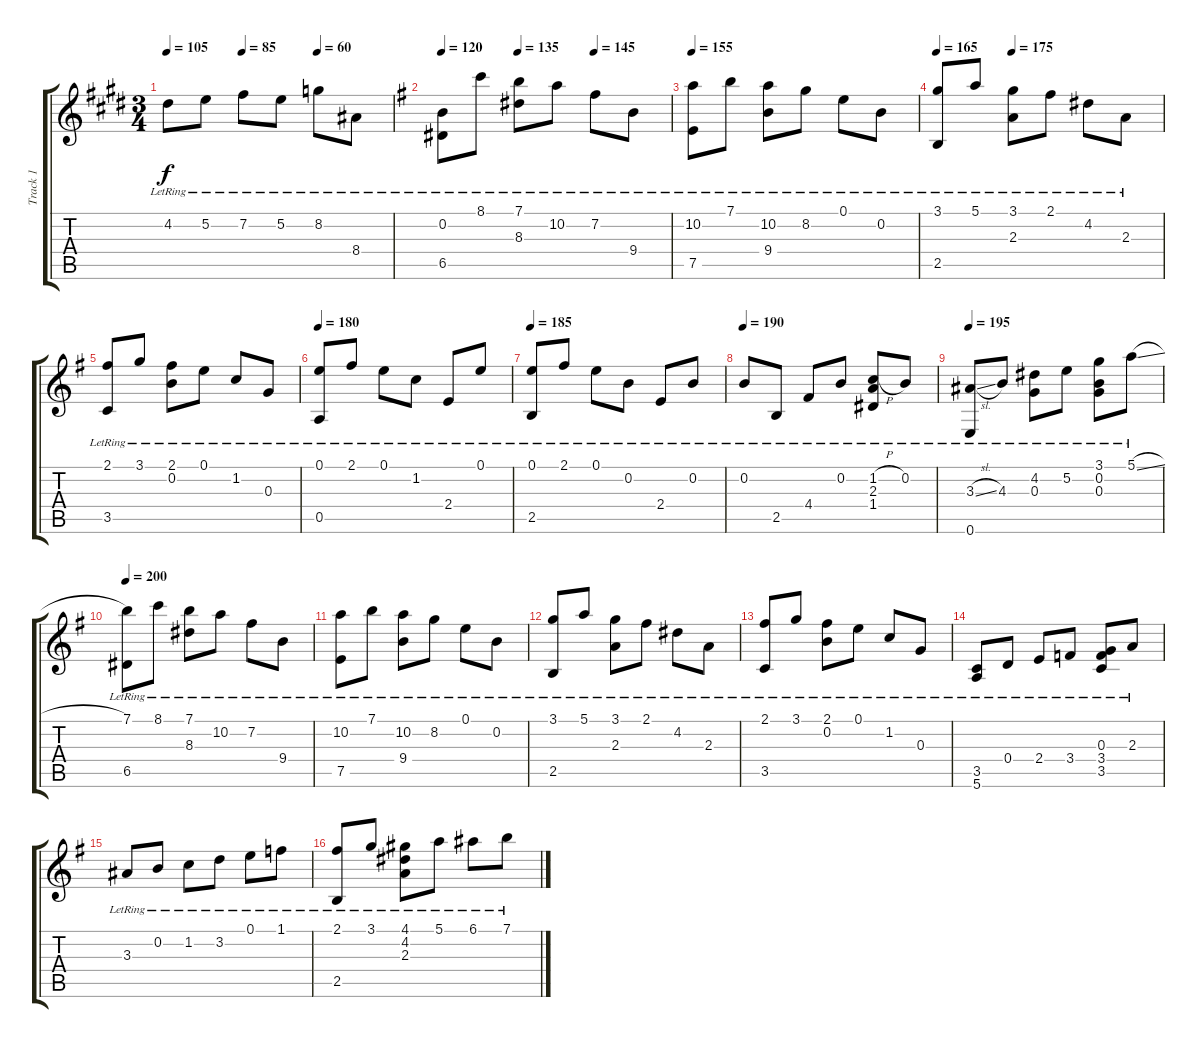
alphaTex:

\track ("Track 1" "Track 1") {instrument acousticguitarnylon}
\staff {score tabs}
\tuning (E4 B3 G3 D3 A2 E2) {hide}
\ts (3 4)
\tempo 105
\tempo (85 0.3333333333333333)
\tempo (60 0.6666666666666666)
\clef g2
\ks e
4.2{lr}.8{dy f} 5.2{lr}.8 7.2{lr}.8 5.2{lr}.8 8.2{lr}.8 8.4{lr}.8 |
\tempo 120
\tempo (135 0.3333333333333333)
\tempo (145 0.6666666666666666)
\ks eminor
(0.2{lr} 6.5{lr}).8 8.1{lr}.8 (7.1{lr} 8.3{lr}).8 10.2{lr}.8 7.2{lr}.8 9.4{lr}.8 |
\tempo 155
(10.2{lr} 7.5{lr}).8 7.1{lr}.8 (10.2{lr} 9.4{lr}).8 8.2{lr}.8 0.1{lr}.8 0.2{lr}.8 |
\tempo 165
\tempo (175 0.3333333333333333)
(3.1{lr} 2.5{lr}).8 5.1{lr}.8 (3.1{lr} 2.3{lr}).8 2.1{lr}.8 4.2{lr}.8 2.3{lr}.8 |
(2.1{lr} 3.5{lr}).8 3.1{lr}.8 (2.1{lr} 0.2{lr}).8 0.1{lr}.8 1.2{lr}.8 0.3{lr}.8 |
\tempo 180
(0.1{lr} 0.5{lr}).8 2.1{lr}.8 0.1{lr}.8 1.2{lr}.8 2.4{lr}.8 0.1{lr}.8 |
\tempo 185
(0.1{lr} 2.5{lr}).8 2.1{lr}.8 0.1{lr}.8 0.2{lr}.8 2.4{lr}.8 0.2{lr}.8 |
\tempo 190
0.2{lr}.8 2.5{lr}.8 4.4{lr}.8 0.2{lr}.8 (1.2{h lr} 2.3{lr} 1.4{lr}).8 0.2{lr}.8 |
\tempo 195
(3.3{sl lr} 0.6{lr}).8 4.3{lr}.8 (4.2{lr} 0.3{lr}).8 5.2{lr}.8 (3.1{lr} 0.2{lr} 0.3{lr}).8 5.1{sl lr}.8 |
\tempo 200
(7.1{lr} 6.5{lr}).8 8.1{lr}.8 (7.1{lr} 8.3{lr}).8 10.2{lr}.8 7.2{lr}.8 9.4{lr}.8 |
(10.2{lr} 7.5{lr}).8 7.1{lr}.8 (10.2{lr} 9.4{lr}).8 8.2{lr}.8 0.1{lr}.8 0.2{lr}.8 |
(3.1{lr} 2.5{lr}).8 5.1{lr}.8 (3.1{lr} 2.3{lr}).8 2.1{lr}.8 4.2{lr}.8 2.3{lr}.8 |
(2.1{lr} 3.5{lr}).8 3.1{lr}.8 (2.1{lr} 0.2{lr}).8 0.1{lr}.8 1.2{lr}.8 0.3{lr}.8 |
(3.5{lr} 5.6{lr}).8 0.4{lr}.8 2.4{lr}.8 3.4{lr}.8 (0.3{lr} 3.4{lr} 3.5{lr}).8 2.3{lr}.8 |
3.3{lr}.8 0.2{lr}.8 1.2{lr}.8 3.2{lr}.8 0.1{lr}.8 1.1{lr}.8 |
(2.1{lr} 2.5{lr}).8 3.1{lr}.8 (4.1{lr} 4.2{lr} 2.3{lr}).8 5.1{lr}.8 6.1{lr}.8 7.1{lr}.8
